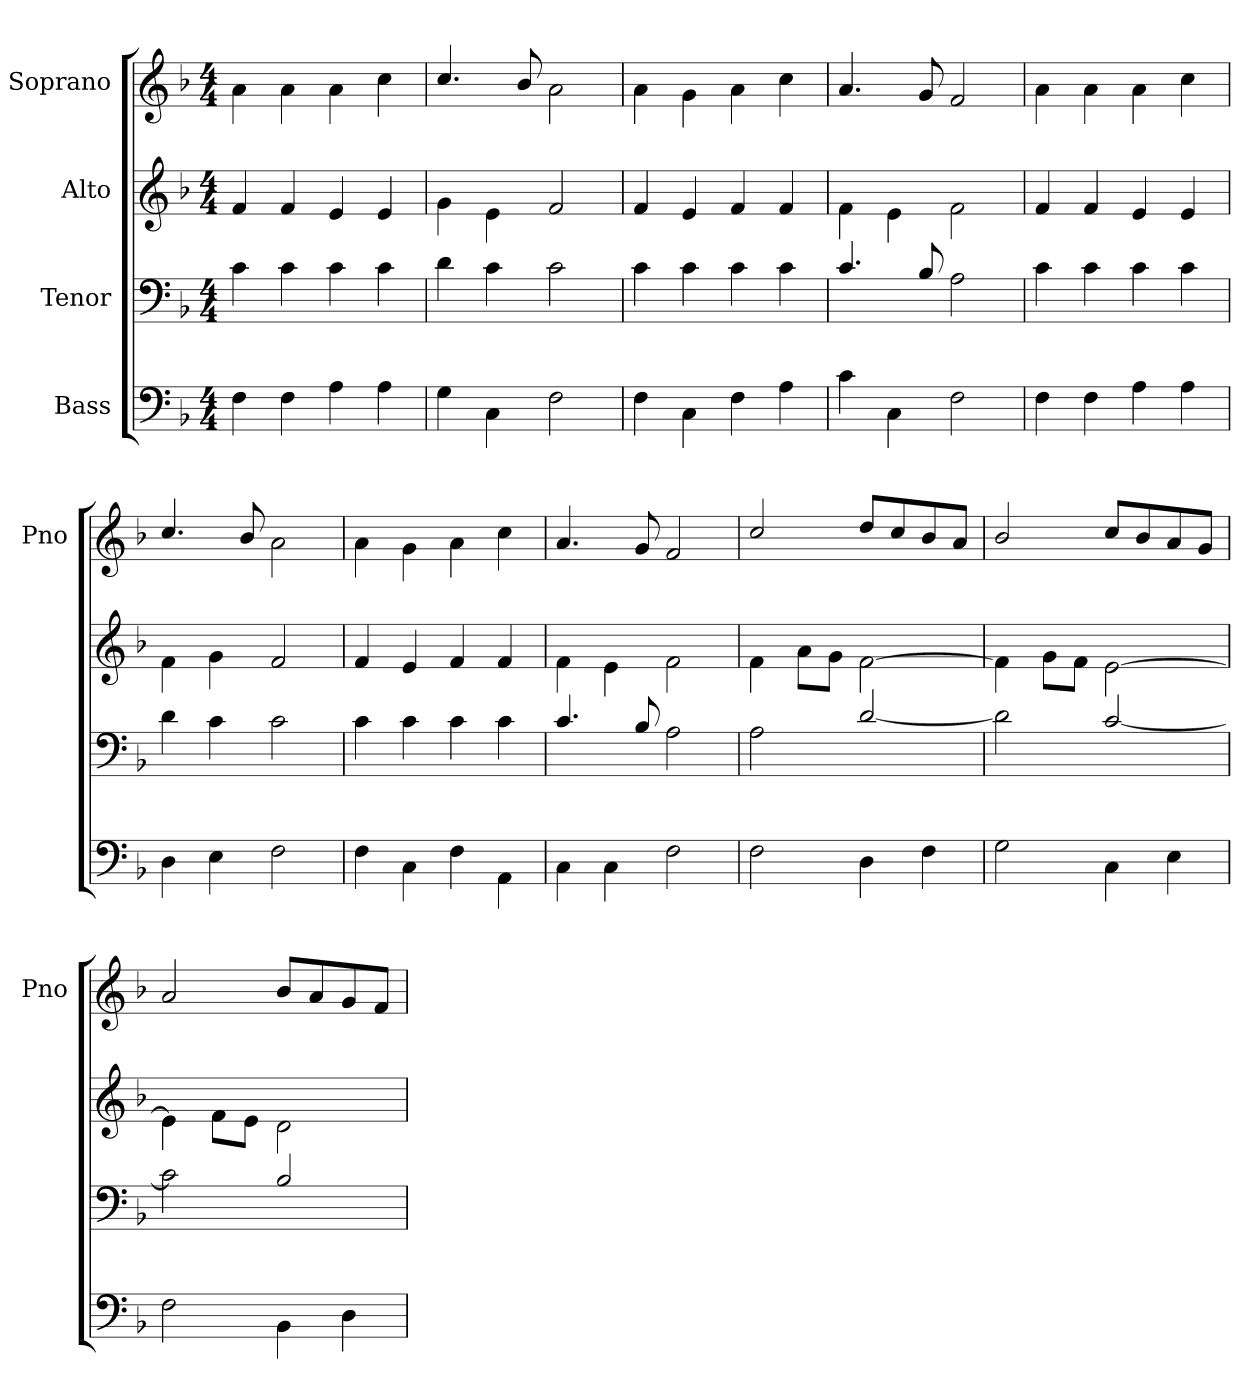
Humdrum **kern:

**kern	**kern	**kern	**kern
*part4	*part3	*part2	*part1
*staff4	*staff3	*staff2	*staff1
*I"Bass	*I"Tenor	*I"Alto	*I"Soprano
*	*	*	*I'Pno
*clefF4	*clefF4	*clefG2	*clefG2
*k[b-]	*k[b-]	*k[b-]	*k[b-]
*F:	*F:	*F:	*F:
*M4/4	*M4/4	*M4/4	*M4/4
=	=	=	=
4F\	4c\	4f/	4a\
4F\	4c\	4f/	4a\
4A\	4c\	4e/	4a\
4A\	4c\	4e/	4cc\
=	=	=	=
4G\	4d\	4g\	4.cc/
4C\	4c\	4e\	.
.	.	.	8b-/
2F\	2c\	2f/	2a\
=	=	=	=
4F\	4c\	4f/	4a\
4C\	4c\	4e/	4g\
4F\	4c\	4f/	4a\
4A\	4c\	4f/	4cc\
=	=	=	=
4c\	4.c/	4f\	4.a/
4C\	.	4e\	.
.	8B-/	.	8g/
2F\	2A\	2f\	2f/
=	=	=	=
4F\	4c\	4f/	4a\
4F\	4c\	4f/	4a\
4A\	4c\	4e/	4a\
4A\	4c\	4e/	4cc\
=	=	=	=
4D\	4d\	4f\	4.cc/
4E\	4c\	4g\	.
.	.	.	8b-/
2F\	2c\	2f/	2a\
=	=	=	=
4F\	4c\	4f/	4a\
4C\	4c\	4e/	4g\
4F\	4c\	4f/	4a\
4AA\	4c\	4f/	4cc\
=	=	=	=
4C\	4.c/	4f\	4.a/
4C\	.	4e\	.
.	8B-/	.	8g/
2F\	2A\	2f\	2f/
=	=	=	=
2F\	2A\	4f\	2cc/
.	.	8a\L	.
.	.	8g\J	.
4D\	[2d/	[2f\	8dd/L
.	.	.	8cc/
4F\	.	.	8b-/
.	.	.	8a/J
=	=	=	=
2G\	2d\]	4f\]	2b-/
.	.	8g\L	.
.	.	8f\J	.
4C\	[2c/	[2e\	8cc/L
.	.	.	8b-/
4E\	.	.	8a/
.	.	.	8g/J
=	=	=	=
2F\	2c\]	4e\]	2a/
.	.	8f\L	.
.	.	8e\J	.
4BB-\	2B-/	2d\	8b-/L
.	.	.	8a/
4D\	.	.	8g/
.	.	.	8f/J
=	=	=	=
*-	*-	*-	*-
